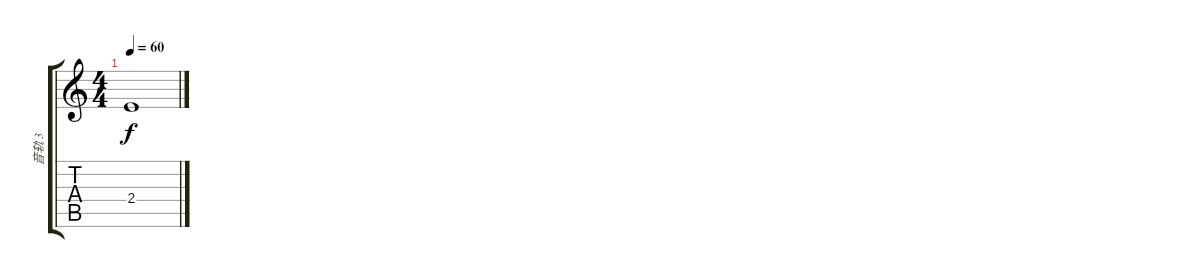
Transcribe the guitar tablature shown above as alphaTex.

\track ("音轨 3" "音轨 3") {instrument contrabass}
\staff {score tabs}
\tuning (E4 B3 G3 D3 A2 E2) {hide}
\ts (4 4)
\tempo 60
\clef g2
\ks c
2.4.1{dy f}
